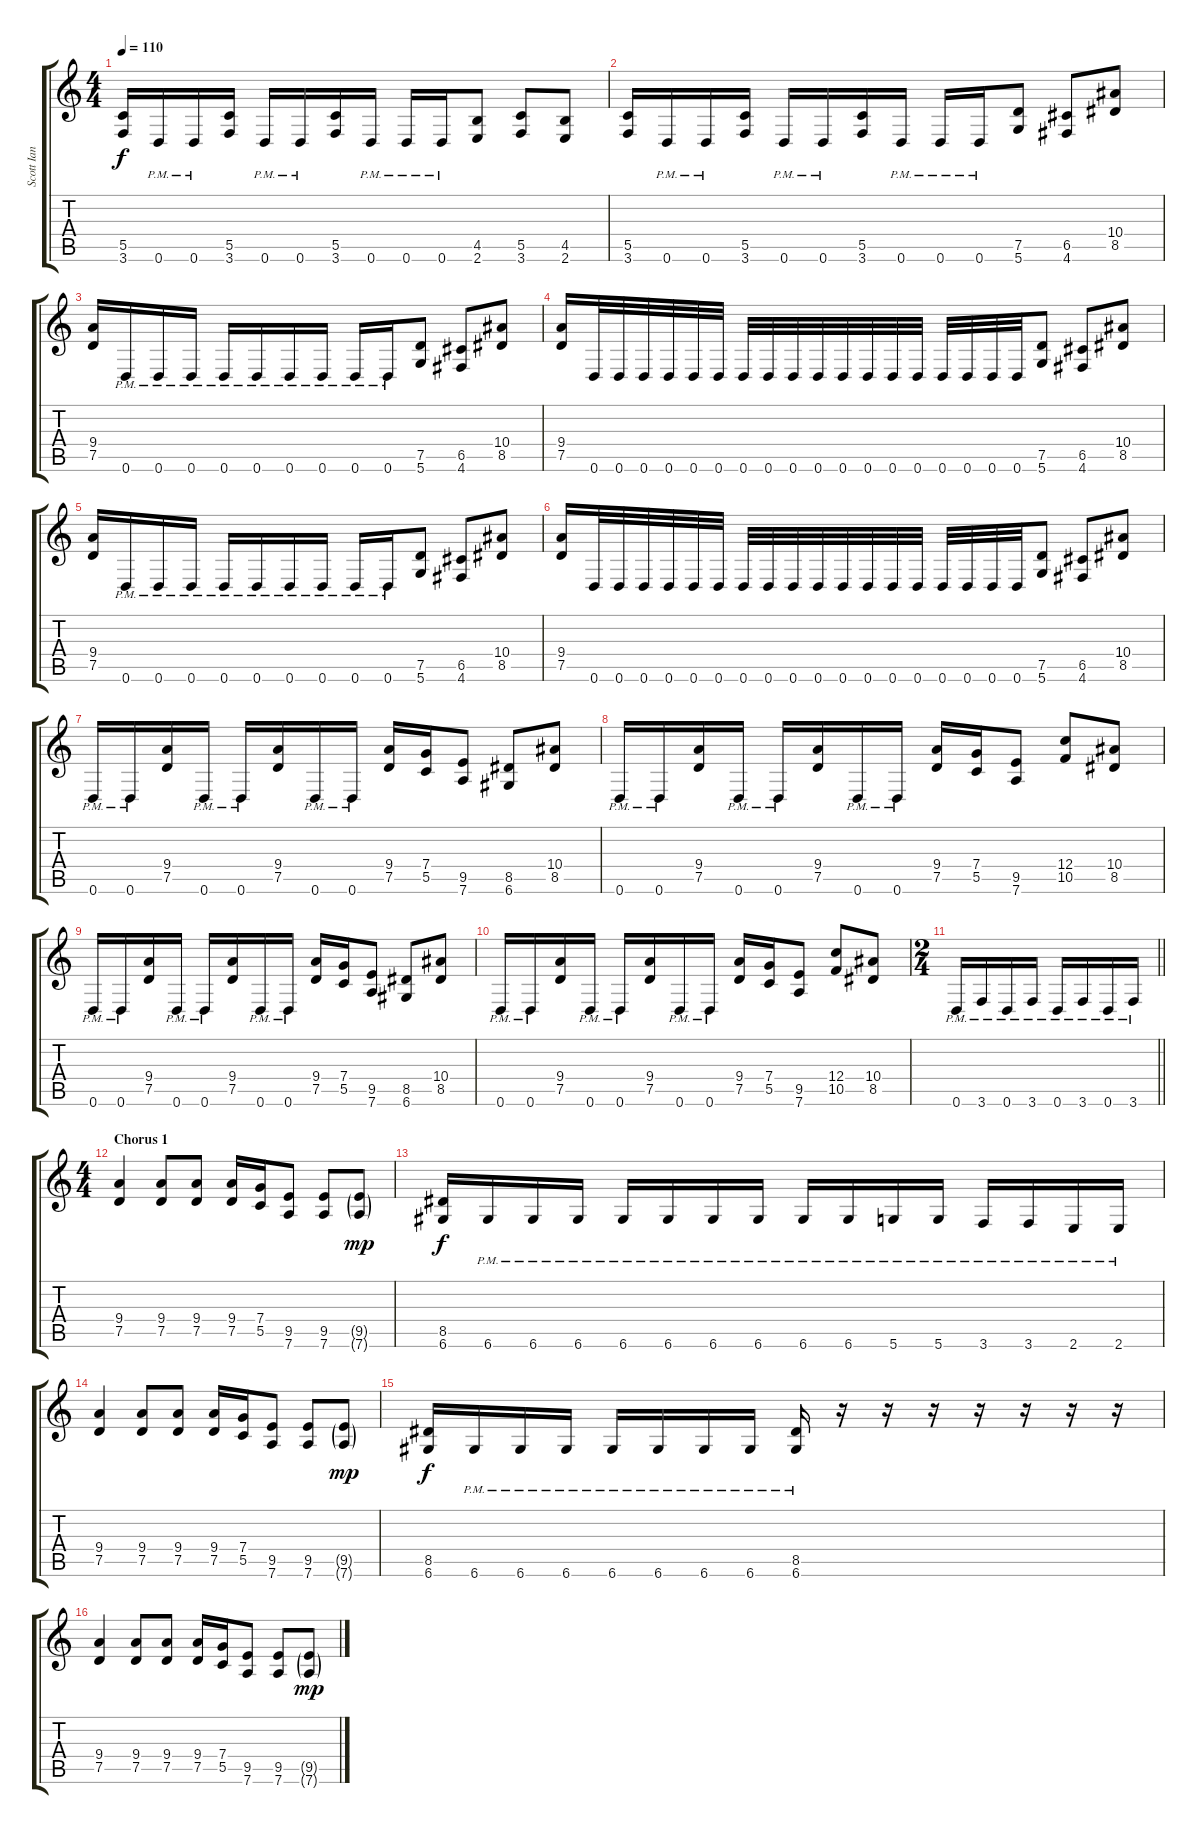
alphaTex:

\track ("Scott Ian" "Scott Ian") {instrument distortionguitar}
\staff {score tabs}
\tuning (D4 A3 F3 C3 G2 D2) {hide}
\ts (4 4)
\tempo 110
\clef g2
\ks c
(5.5 3.6).16{dy f} 0.6{pm}.16 0.6{pm}.16 (5.5 3.6).16 0.6{pm}.16 0.6{pm}.16 (5.5 3.6).16 0.6{pm}.16 0.6{pm}.16 0.6{pm}.16 (4.5 2.6).8 (5.5 3.6).8 (4.5 2.6).8 |
(5.5 3.6).16 0.6{pm}.16 0.6{pm}.16 (5.5 3.6).16 0.6{pm}.16 0.6{pm}.16 (5.5 3.6).16 0.6{pm}.16 0.6{pm}.16 0.6{pm}.16 (7.5 5.6).8 (6.5 4.6).8 (10.4 8.5).8 |
(9.4 7.5).16 0.6{pm}.16 0.6{pm}.16 0.6{pm}.16 0.6{pm}.16 0.6{pm}.16 0.6{pm}.16 0.6{pm}.16 0.6{pm}.16 0.6{pm}.16 (7.5 5.6).8 (6.5 4.6).8 (10.4 8.5).8 |
(9.4 7.5).16 0.6.32 0.6.32 0.6.32 0.6.32 0.6.32 0.6.32 0.6.32 0.6.32 0.6.32 0.6.32 0.6.32 0.6.32 0.6.32 0.6.32 0.6.32 0.6.32 0.6.32 0.6.32 (7.5 5.6).8 (6.5 4.6).8 (10.4 8.5).8 |
(9.4 7.5).16 0.6{pm}.16 0.6{pm}.16 0.6{pm}.16 0.6{pm}.16 0.6{pm}.16 0.6{pm}.16 0.6{pm}.16 0.6{pm}.16 0.6{pm}.16 (7.5 5.6).8 (6.5 4.6).8 (10.4 8.5).8 |
(9.4 7.5).16 0.6.32 0.6.32 0.6.32 0.6.32 0.6.32 0.6.32 0.6.32 0.6.32 0.6.32 0.6.32 0.6.32 0.6.32 0.6.32 0.6.32 0.6.32 0.6.32 0.6.32 0.6.32 (7.5 5.6).8 (6.5 4.6).8 (10.4 8.5).8 |
0.6{pm}.16 0.6{pm}.16 (9.4 7.5).16 0.6{pm}.16 0.6{pm}.16 (9.4 7.5).16 0.6{pm}.16 0.6{pm}.16 (9.4 7.5).16 (7.4 5.5).16 (9.5 7.6).8 (8.5 6.6).8 (10.4 8.5).8 |
0.6{pm}.16 0.6{pm}.16 (9.4 7.5).16 0.6{pm}.16 0.6{pm}.16 (9.4 7.5).16 0.6{pm}.16 0.6{pm}.16 (9.4 7.5).16 (7.4 5.5).16 (9.5 7.6).8 (12.4 10.5).8 (10.4 8.5).8 |
0.6{pm}.16 0.6{pm}.16 (9.4 7.5).16 0.6{pm}.16 0.6{pm}.16 (9.4 7.5).16 0.6{pm}.16 0.6{pm}.16 (9.4 7.5).16 (7.4 5.5).16 (9.5 7.6).8 (8.5 6.6).8 (10.4 8.5).8 |
0.6{pm}.16 0.6{pm}.16 (9.4 7.5).16 0.6{pm}.16 0.6{pm}.16 (9.4 7.5).16 0.6{pm}.16 0.6{pm}.16 (9.4 7.5).16 (7.4 5.5).16 (9.5 7.6).8 (12.4 10.5).8 (10.4 8.5).8 |
\ts (2 4)
\barLineRight lightlight
0.6{pm}.16 3.6{pm}.16 0.6{pm}.16 3.6{pm}.16 0.6{pm}.16 3.6{pm}.16 0.6{pm}.16 3.6{pm}.16 |
\ts (4 4)
\section ("" "Chorus 1")
(9.4 7.5).4 (9.4 7.5).8 (9.4 7.5).8 (9.4 7.5).16 (7.4 5.5).16 (9.5 7.6).8 (9.5 7.6).8 (9.5{g} 7.6{g}).8{dy mp} |
(8.5 6.6).16{dy f} 6.6{pm}.16 6.6{pm}.16 6.6{pm}.16 6.6{pm}.16 6.6{pm}.16 6.6{pm}.16 6.6{pm}.16 6.6{pm}.16 6.6{pm}.16 5.6{pm}.16 5.6{pm}.16 3.6{pm}.16 3.6{pm}.16 2.6{pm}.16 2.6{pm}.16 |
(9.4 7.5).4 (9.4 7.5).8 (9.4 7.5).8 (9.4 7.5).16 (7.4 5.5).16 (9.5 7.6).8 (9.5 7.6).8 (9.5{g} 7.6{g}).8{dy mp} |
(8.5 6.6).16{dy f} 6.6{pm}.16 6.6{pm}.16 6.6{pm}.16 6.6{pm}.16 6.6{pm}.16 6.6{pm}.16 6.6{pm}.16 (8.5 6.6{pm}).16 r.16 r.16 r.16 r.16 r.16 r.16 r.16 |
(9.4 7.5).4 (9.4 7.5).8 (9.4 7.5).8 (9.4 7.5).16 (7.4 5.5).16 (9.5 7.6).8 (9.5 7.6).8 (9.5{g} 7.6{g}).8{dy mp}
